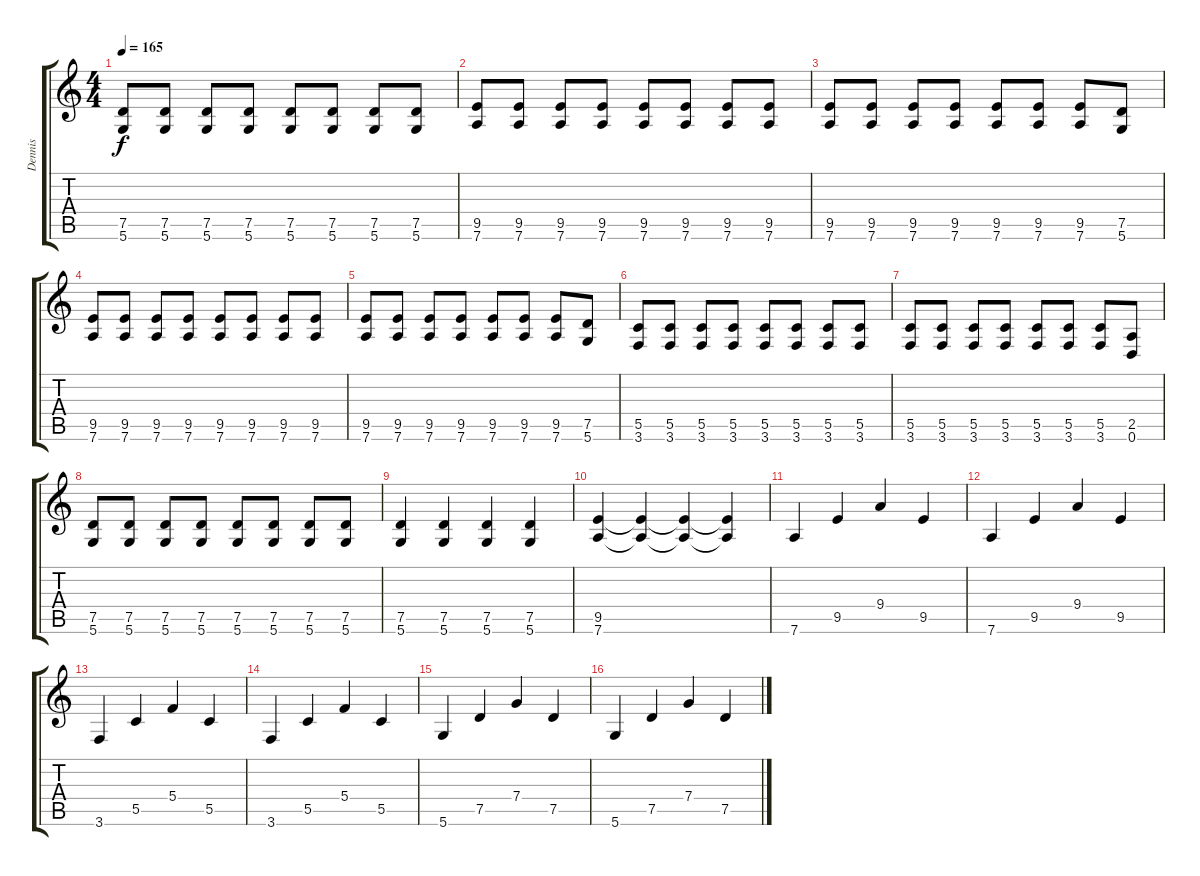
\track ("Dennis" "Dennis") {instrument distortionguitar}
\staff {score tabs}
\tuning (D4 A3 F3 C3 G2 D2) {hide}
\ts (4 4)
\tempo 165
\clef g2
\ks c
(7.5 5.6).8{dy f} (7.5 5.6).8 (7.5 5.6).8 (7.5 5.6).8 (7.5 5.6).8 (7.5 5.6).8 (7.5 5.6).8 (7.5 5.6).8 |
(9.5 7.6).8 (9.5 7.6).8 (9.5 7.6).8 (9.5 7.6).8 (9.5 7.6).8 (9.5 7.6).8 (9.5 7.6).8 (9.5 7.6).8 |
(9.5 7.6).8 (9.5 7.6).8 (9.5 7.6).8 (9.5 7.6).8 (9.5 7.6).8 (9.5 7.6).8 (9.5 7.6).8 (7.5 5.6).8 |
(9.5 7.6).8 (9.5 7.6).8 (9.5 7.6).8 (9.5 7.6).8 (9.5 7.6).8 (9.5 7.6).8 (9.5 7.6).8 (9.5 7.6).8 |
(9.5 7.6).8 (9.5 7.6).8 (9.5 7.6).8 (9.5 7.6).8 (9.5 7.6).8 (9.5 7.6).8 (9.5 7.6).8 (7.5 5.6).8 |
(5.5 3.6).8 (5.5 3.6).8 (5.5 3.6).8 (5.5 3.6).8 (5.5 3.6).8 (5.5 3.6).8 (5.5 3.6).8 (5.5 3.6).8 |
(5.5 3.6).8 (5.5 3.6).8 (5.5 3.6).8 (5.5 3.6).8 (5.5 3.6).8 (5.5 3.6).8 (5.5 3.6).8 (2.5 0.6).8 |
(7.5 5.6).8 (7.5 5.6).8 (7.5 5.6).8 (7.5 5.6).8 (7.5 5.6).8 (7.5 5.6).8 (7.5 5.6).8 (7.5 5.6).8 |
(7.5 5.6).4 (7.5 5.6).4 (7.5 5.6).4 (7.5 5.6).4 |
(9.5 7.6).4 (9.5{t} 7.6{t}).4 (9.5{t} 7.6{t}).4 (9.5{t} 7.6{t}).4 |
7.6.4{instrument electricguitarjazz} 9.5.4 9.4.4 9.5.4 |
7.6.4 9.5.4 9.4.4 9.5.4 |
3.6.4 5.5.4 5.4.4 5.5.4 |
3.6.4 5.5.4 5.4.4 5.5.4 |
5.6.4 7.5.4 7.4.4 7.5.4 |
5.6.4 7.5.4 7.4.4 7.5.4
